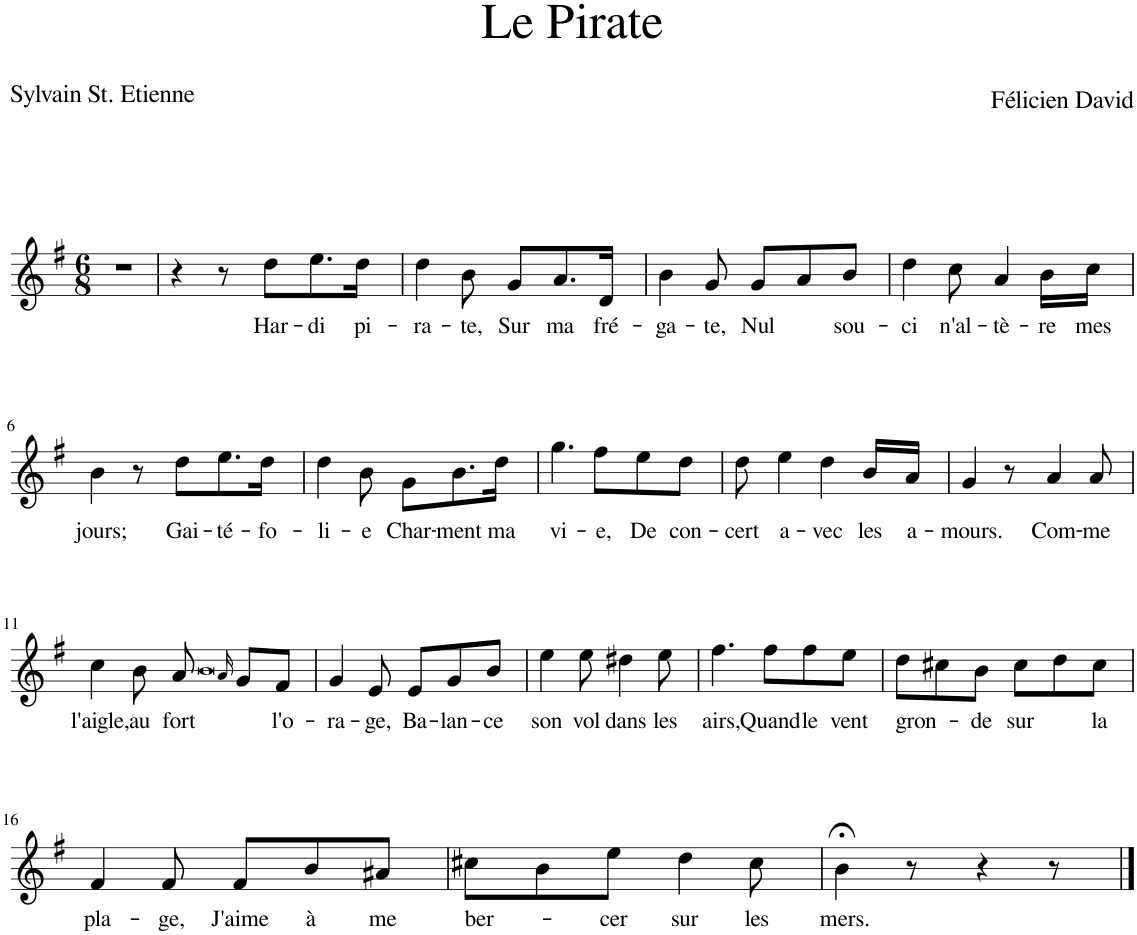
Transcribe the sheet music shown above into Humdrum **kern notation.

**kern	**text
*part1	*part1
*staff1	*staff1
*I"Piano	*
*I'Pno	*
*clefG2	*
*k[f#]	*
*M6/8	*
=1	=1
2.r	.
=2	=2
4r	.
8r	.
!	!LO:LY:b
8dd\L	Har-
!	!LO:LY:b
8.ee\	-di
!	!LO:LY:b
16dd\Jk	pi-
=3	=3
!	!LO:LY:b
4dd\	-ra-
!	!LO:LY:b
8b\	-te,
!	!LO:LY:b
8g/L	Sur
!	!LO:LY:b
8.a/	ma
!	!LO:LY:b
16d/Jk	fré-
=4	=4
!	!LO:LY:b
4b\	-ga-
!	!LO:LY:b
8g/	-te,
!	!LO:LY:b
8g/L	Nul
8a/	.
!	!LO:LY:b
8b/J	sou-
=5	=5
!	!LO:LY:b
4dd\	-ci
!	!LO:LY:b
8cc\	n'al-
!	!LO:LY:b
4a/	-tè-
!	!LO:LY:b
16b\LL	-re
!	!LO:LY:b
16cc\JJ	mes
!!LO:LB:g=z
=6	=6
!	!LO:LY:b
4b\	jours;
8r	.
!	!LO:LY:b
8dd\L	Gai-
!	!LO:LY:b
8.ee\	-té-
!	!LO:LY:b
16dd\Jk	fo-
=7	=7
!	!LO:LY:b
4dd\	-li-
!	!LO:LY:b
8b\	-e
!	!LO:LY:b
8g\L	Char-
!	!LO:LY:b
8.b\	-ment
!	!LO:LY:b
16dd\Jk	ma
=8	=8
!	!LO:LY:b
4.gg\	vi-
!	!LO:LY:b
8ff#\L	-e,
!	!LO:LY:b
8ee\	De
!	!LO:LY:b
8dd\J	con-
=9	=9
!	!LO:LY:b
8dd\	-cert
!	!LO:LY:b
4ee\	a-
!	!LO:LY:b
4dd\	-vec
!	!LO:LY:b
16b/LL	les
!	!LO:LY:b
16a/JJ	a-
=10	=10
!	!LO:LY:b
4g/	-mours.
8r	.
!	!LO:LY:b
4a/	Com-
!	!LO:LY:b
8a/	-me
!!LO:LB:g=z
=11	=11
!	!LO:LY:b
4cc\	l'aigle,
!	!LO:LY:b
8b\	au
!	!LO:LY:b
8a/	fort
0qb	.
16qa/	.
8g/L	.
!	!LO:LY:b
8f#/J	l'o-
=12	=12
!	!LO:LY:b
4g/	-ra-
!	!LO:LY:b
8e/	-ge,
!	!LO:LY:b
8e/L	Ba-
!	!LO:LY:b
8g/	-lan-
!	!LO:LY:b
8b/J	-ce
=13	=13
!	!LO:LY:b
4ee\	son
!	!LO:LY:b
8ee\	vol
!	!LO:LY:b
4dd#X\	dans
!	!LO:LY:b
8ee\	les
=14	=14
!	!LO:LY:b
4.ff#\	airs,
!	!LO:LY:b
8ff#\L	Quand
!	!LO:LY:b
8ff#\	le
!	!LO:LY:b
8ee\J	vent
=15	=15
!	!LO:LY:b
8dd\L	gron-
8cc#X\	.
!	!LO:LY:b
8b\J	-de
!	!LO:LY:b
8cc#\L	sur
8dd\	.
!	!LO:LY:b
8cc#\J	la
!!LO:LB:g=z
=16	=16
!	!LO:LY:b
4f#/	pla-
!	!LO:LY:b
8f#/	-ge,
!	!LO:LY:b
8f#/L	J'aime
!	!LO:LY:b
8b/	à
!	!LO:LY:b
8a#X/J	me
=17	=17
!	!LO:LY:b
8cc#X\L	ber-
8b\	.
!	!LO:LY:b
8ee\J	-cer
!	!LO:LY:b
4dd\	sur
!	!LO:LY:b
8cc#\	les
=18	=18
!	!LO:LY:b
4b;<\	mers.
8r	.
4r	.
8r	.
==	==
*-	*-
